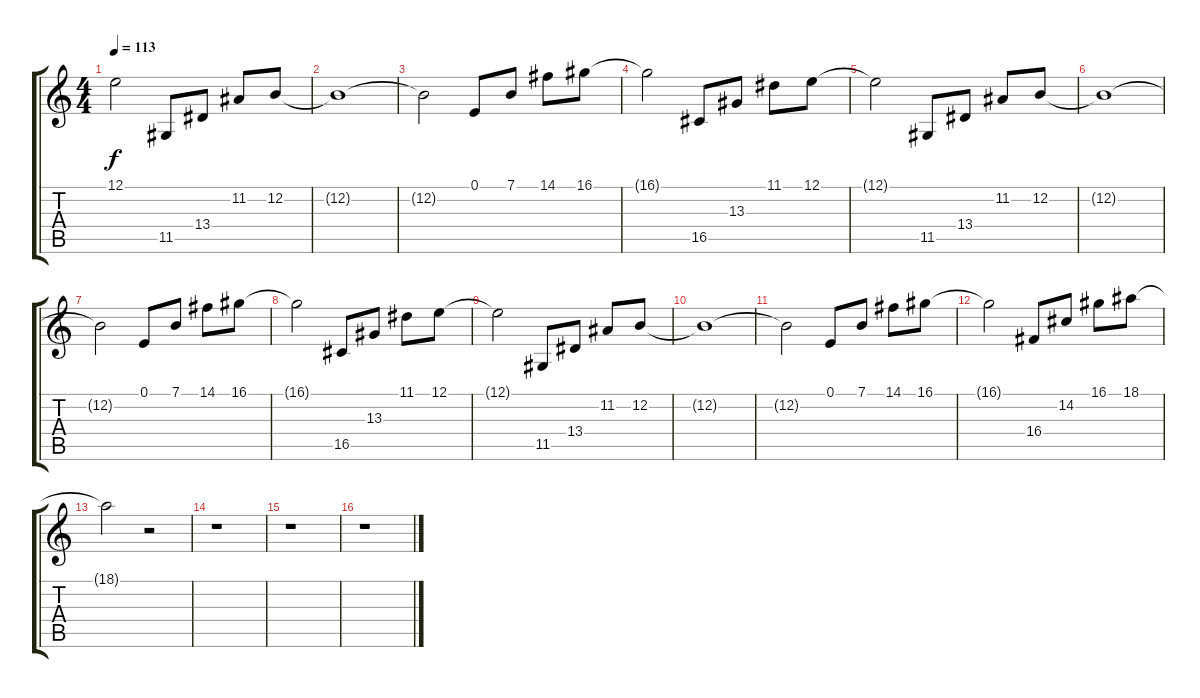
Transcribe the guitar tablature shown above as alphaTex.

\track "" {instrument electricgrandpiano}
\staff {score tabs}
\tuning (E4 B3 G3 D3 A2 E2) {hide}
\ts (4 4)
\tempo 113
\clef g2
\ks c
12.1{t}.2{dy f} 11.5.8 13.4.8 11.2.8 12.2.8 |
12.2{t}.1 |
12.2{t}.2 0.1.8 7.1.8 14.1.8 16.1.8 |
16.1{t}.2 16.5.8 13.3.8 11.1.8 12.1.8 |
12.1{t}.2 11.5.8 13.4.8 11.2.8 12.2.8 |
12.2{t}.1 |
12.2{t}.2 0.1.8 7.1.8 14.1.8 16.1.8 |
16.1{t}.2 16.5.8 13.3.8 11.1.8 12.1.8 |
12.1{t}.2 11.5.8 13.4.8 11.2.8 12.2.8 |
12.2{t}.1 |
12.2{t}.2 0.1.8 7.1.8 14.1.8 16.1.8 |
16.1{t}.2 16.4.8 14.2.8 16.1.8 18.1.8 |
18.1{t}.2 r.2 |
r.1 |
r.1 |
r.1
